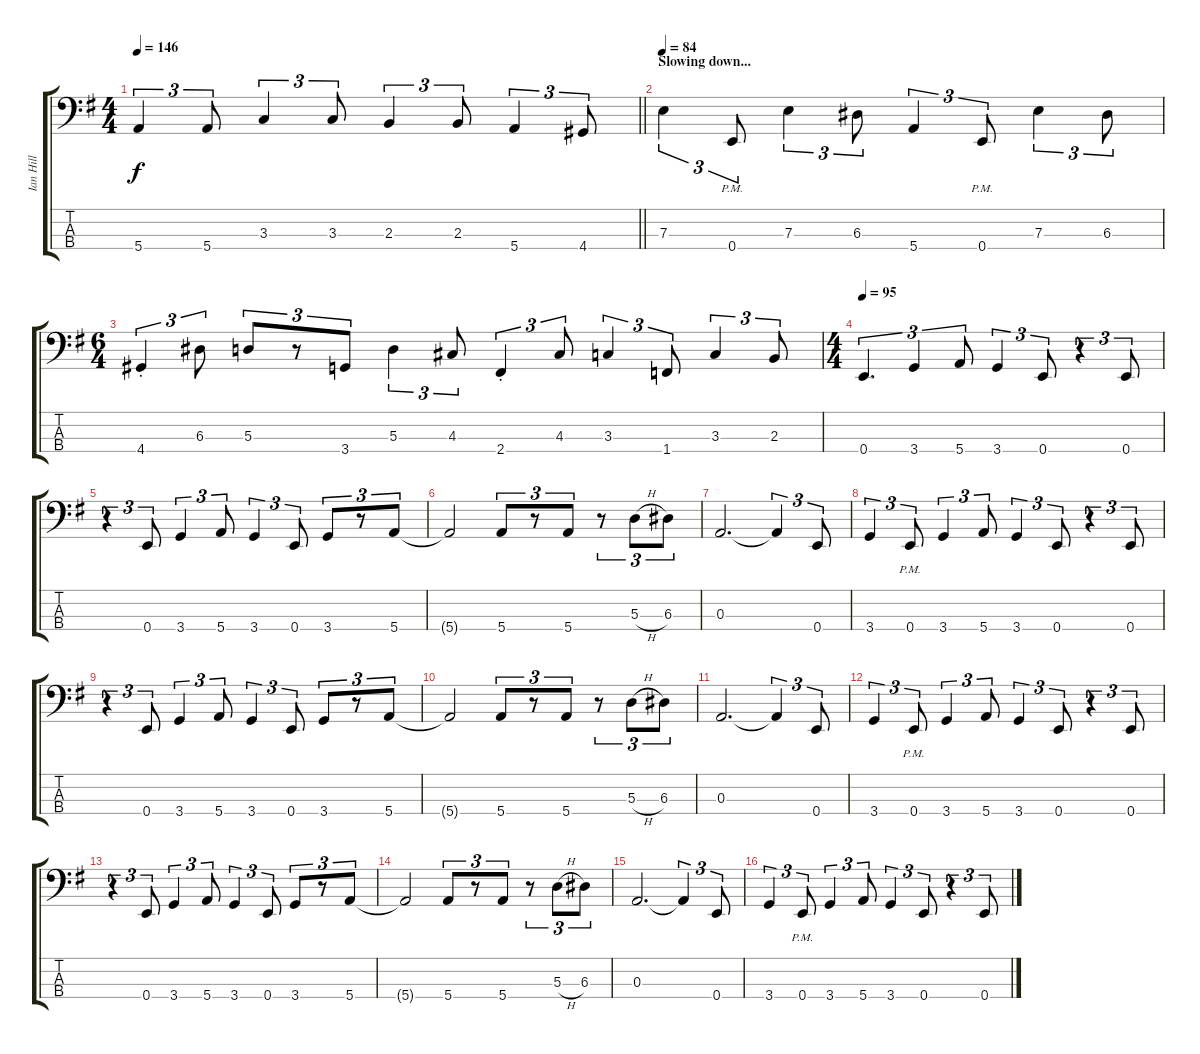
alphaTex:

\track ("Ian Hill" "Ian Hill") {instrument electricbasspick}
\staff {score tabs}
\tuning (G2 D2 A1 E1) {hide}
\ts (4 4)
\tempo 146
\clef f4
\barLineRight lightlight
\ks eminor
5.4.4{tu (3 2) dy f} 5.4.8{tu (3 2)} 3.3.4{tu (3 2)} 3.3.8{tu (3 2)} 2.3.4{tu (3 2)} 2.3.8{tu (3 2)} 5.4.4{tu (3 2)} 4.4.8{tu (3 2)} |
\section ("" "Slowing down...")
\tempo 84
7.3.4{tu (3 2)} 0.4{pm}.8{tu (3 2)} 7.3.4{tu (3 2)} 6.3.8{tu (3 2)} 5.4.4{tu (3 2)} 0.4{pm}.8{tu (3 2)} 7.3.4{tu (3 2)} 6.3.8{tu (3 2)} |
\ts (6 4)
4.4{st}.4{tu (3 2)} 6.3.8{tu (3 2)} 5.3.8{tu (3 2)} r.8{tu (3 2)} 3.4.8{tu (3 2)} 5.3.4{tu (3 2)} 4.3.8{tu (3 2)} 2.4{st}.4{tu (3 2)} 4.3.8{tu (3 2)} 3.3.4{tu (3 2)} 1.4.8{tu (3 2)} 3.3.4{tu (3 2)} 2.3.8{tu (3 2)} |
\ts (4 4)
\tempo 95
0.4.4{d tu (3 2)} 3.4.4{tu (3 2)} 5.4.8{tu (3 2)} 3.4.4{tu (3 2)} 0.4.8{tu (3 2)} r.4{tu (3 2)} 0.4.8{tu (3 2)} |
r.4{tu (3 2)} 0.4.8{tu (3 2)} 3.4.4{tu (3 2)} 5.4.8{tu (3 2)} 3.4.4{tu (3 2)} 0.4.8{tu (3 2)} 3.4.8{tu (3 2)} r.8{tu (3 2)} 5.4.8{tu (3 2)} |
5.4{t}.2 5.4.8{tu (3 2)} r.8{tu (3 2)} 5.4.8{tu (3 2)} r.8{tu (3 2)} 5.3{h}.8{tu (3 2)} 6.3.8{tu (3 2)} |
0.3.2{d} 0.3{t}.4{tu (3 2)} 0.4.8{tu (3 2)} |
3.4.4{tu (3 2)} 0.4{pm}.8{tu (3 2)} 3.4.4{tu (3 2)} 5.4.8{tu (3 2)} 3.4.4{tu (3 2)} 0.4.8{tu (3 2)} r.4{tu (3 2)} 0.4.8{tu (3 2)} |
r.4{tu (3 2)} 0.4.8{tu (3 2)} 3.4.4{tu (3 2)} 5.4.8{tu (3 2)} 3.4.4{tu (3 2)} 0.4.8{tu (3 2)} 3.4.8{tu (3 2)} r.8{tu (3 2)} 5.4.8{tu (3 2)} |
5.4{t}.2 5.4.8{tu (3 2)} r.8{tu (3 2)} 5.4.8{tu (3 2)} r.8{tu (3 2)} 5.3{h}.8{tu (3 2)} 6.3.8{tu (3 2)} |
0.3.2{d} 0.3{t}.4{tu (3 2)} 0.4.8{tu (3 2)} |
3.4.4{tu (3 2)} 0.4{pm}.8{tu (3 2)} 3.4.4{tu (3 2)} 5.4.8{tu (3 2)} 3.4.4{tu (3 2)} 0.4.8{tu (3 2)} r.4{tu (3 2)} 0.4.8{tu (3 2)} |
r.4{tu (3 2)} 0.4.8{tu (3 2)} 3.4.4{tu (3 2)} 5.4.8{tu (3 2)} 3.4.4{tu (3 2)} 0.4.8{tu (3 2)} 3.4.8{tu (3 2)} r.8{tu (3 2)} 5.4.8{tu (3 2)} |
5.4{t}.2 5.4.8{tu (3 2)} r.8{tu (3 2)} 5.4.8{tu (3 2)} r.8{tu (3 2)} 5.3{h}.8{tu (3 2)} 6.3.8{tu (3 2)} |
0.3.2{d} 0.3{t}.4{tu (3 2)} 0.4.8{tu (3 2)} |
3.4.4{tu (3 2)} 0.4{pm}.8{tu (3 2)} 3.4.4{tu (3 2)} 5.4.8{tu (3 2)} 3.4.4{tu (3 2)} 0.4.8{tu (3 2)} r.4{tu (3 2)} 0.4.8{tu (3 2)}
